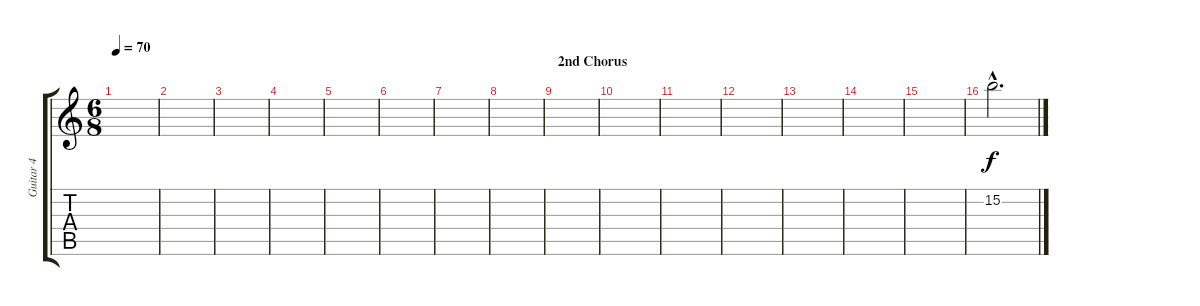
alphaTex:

\track ("Guitar 4" "Guitar 4") {instrument distortionguitar}
\staff {score tabs}
\tuning (Db4 Ab3 E3 B2 Gb2 Db2) {hide}
\ts (6 8)
\tempo 70
\clef g2
\ks c
|
|
|
|
|
|
|
|
\section ("" "2nd Chorus")
|
|
|
|
|
|
|
15.2{hac}.2{d}
